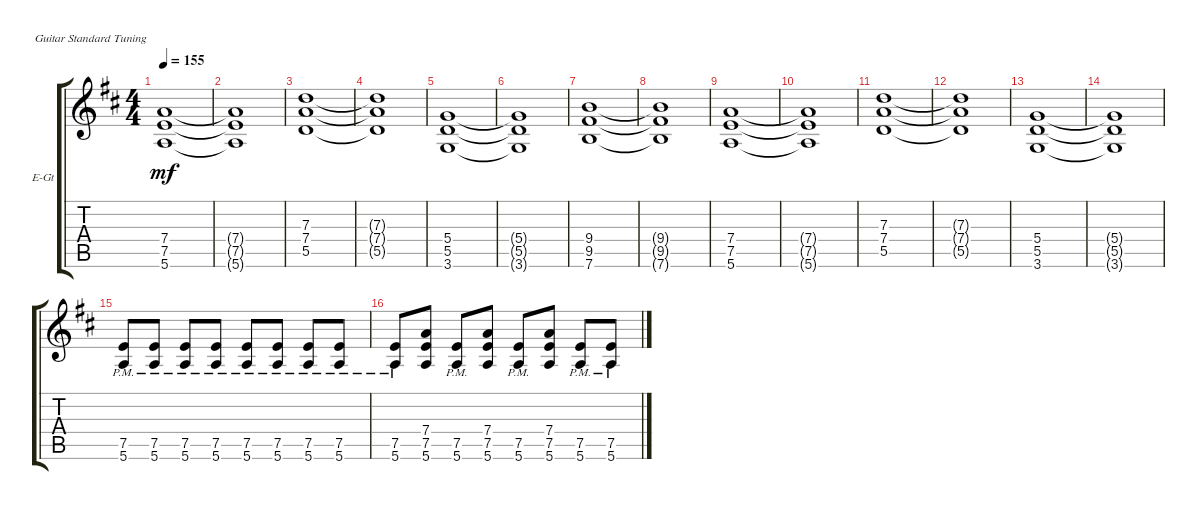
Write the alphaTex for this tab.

\defaultSystemsLayout 4
\bracketExtendMode groupsimilarinstruments
\firstSystemTrackNameOrientation horizontal
\otherSystemsTrackNameOrientation horizontal
\track ("Electric Guitar (Michael Poulsen)" "E-Gt") {instrument distortionguitar}
\staff {score tabs}
\tuning (E4 B3 G3 D3 A2 E2)
\ts (4 4)
\tempo 155
\clef g2
\ks d
(5.6 7.5 7.4).1{dy mf} |
(7.4{t} 7.5{t} 5.6{t}).1 |
(5.5 7.4 7.3).1 |
(7.3{t} 7.4{t} 5.5{t}).1 |
(3.6 5.5 5.4).1 |
(5.4{t} 5.5{t} 3.6{t}).1 |
(9.5 9.4 7.6).1 |
(9.4{t} 9.5{t} 7.6{t}).1 |
(5.6 7.5 7.4).1 |
(7.4{t} 7.5{t} 5.6{t}).1 |
(5.5 7.4 7.3).1 |
(7.3{t} 7.4{t} 5.5{t}).1 |
(3.6 5.5 5.4).1 |
(5.4{t} 5.5{t} 3.6{t}).1 |
(5.6{pm} 7.5{pm}).8 (5.6{pm} 7.5{pm}).8 (5.6{pm} 7.5{pm}).8 (5.6{pm} 7.5{pm}).8 (5.6{pm} 7.5{pm}).8 (5.6{pm} 7.5{pm}).8 (5.6{pm} 7.5{pm}).8 (5.6{pm} 7.5{pm}).8 |
(5.6{pm} 7.5{pm}).8 (5.6 7.5 7.4).8 (5.6{pm} 7.5{pm}).8 (5.6 7.5 7.4).8 (5.6{pm} 7.5{pm}).8 (5.6 7.5 7.4).8 (5.6{pm} 7.5{pm}).8 (5.6{pm} 7.5{pm}).8
